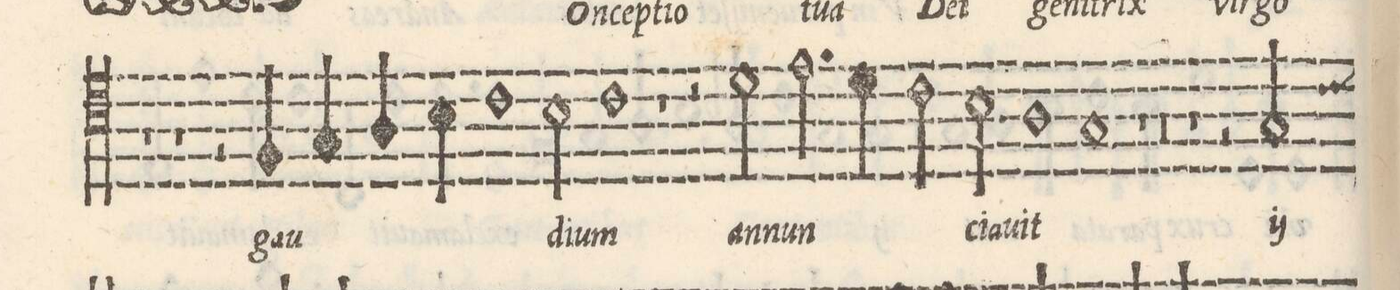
**kern	**text
*I"Basso	*
*clefC4	*
*k[]	*
*met(C|)	*
*M2/1	*
1r	.
=13-	=13-
1r	.
2r	.
4F/	gau-
4G/	.
=14-	=14-
4A/	.
4B\	.
1c	.
2B\	-di-
=15-	=15-
1c	-um
1r	.
=16-	=16-
2r	.
2d\	an-
2.e\	-nun-
4d\	.
=17-	=17-
2c\	.
2B\	-ci-
1A	-a-
=18-	=18-
1G	-uit
1r	.
=19-	=19-
0r	.
=20-	=20-
1r	.
2r	.
*	*ij
2G/	an-
*-	*-
